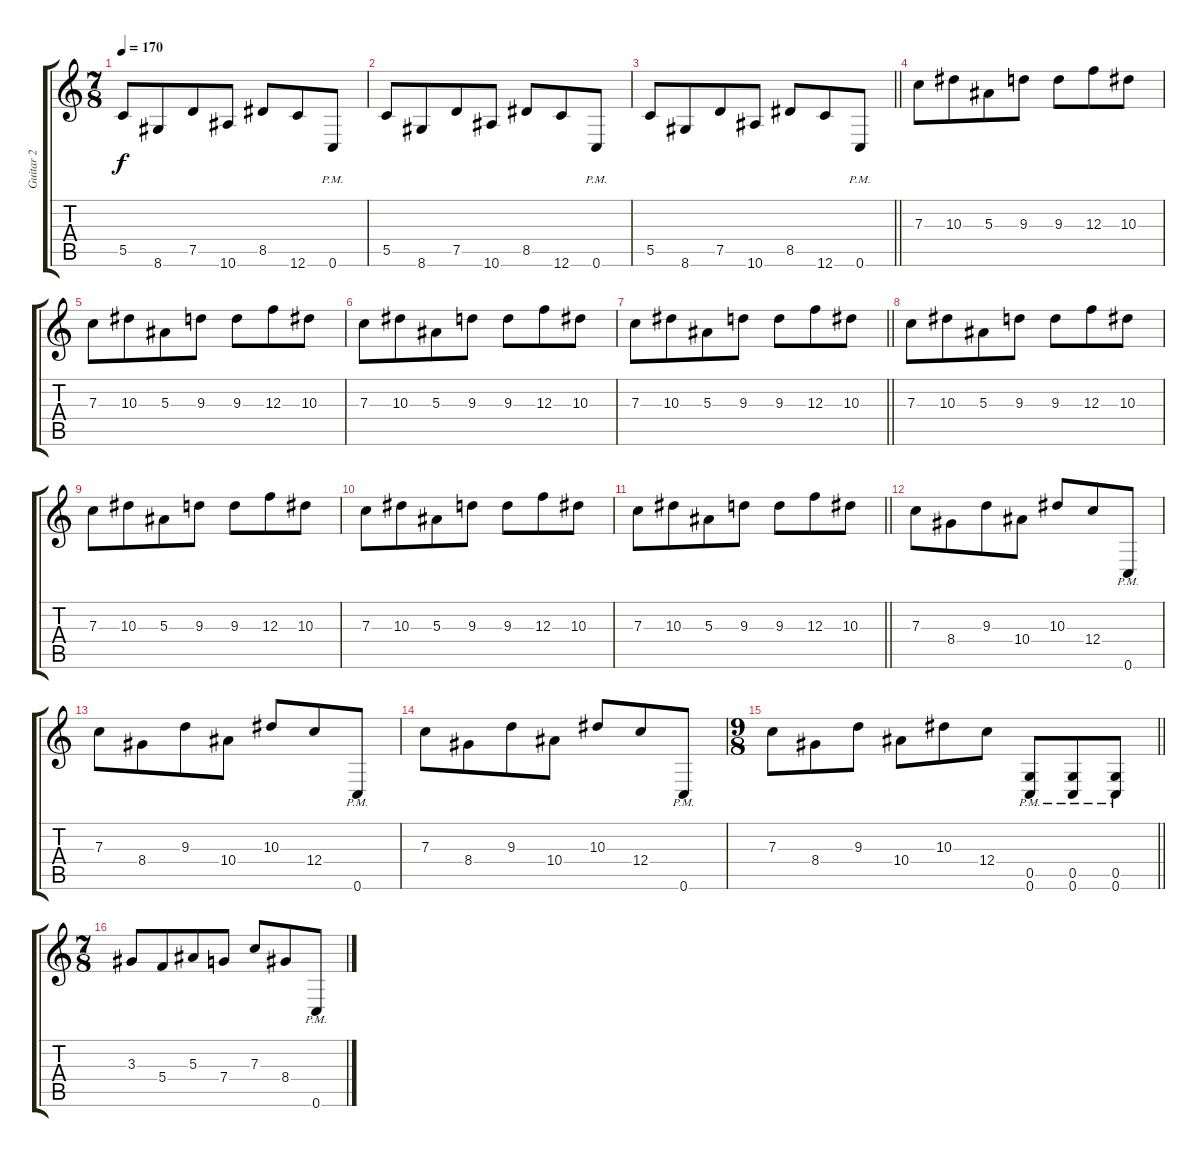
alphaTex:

\track ("Guitar 2" "Guitar 2") {instrument distortionguitar}
\staff {score tabs}
\tuning (D4 A3 F3 C3 G2 C2) {hide}
\ts (7 8)
\tempo 170
\clef g2
\ks c
5.5.8{dy f} 8.6.8 7.5.8 10.6.8 8.5.8 12.6.8 0.6{pm}.8 |
5.5.8 8.6.8 7.5.8 10.6.8 8.5.8 12.6.8 0.6{pm}.8 |
\barLineRight lightlight
5.5.8 8.6.8 7.5.8 10.6.8 8.5.8 12.6.8 0.6{pm}.8 |
7.3.8 10.3.8 5.3.8 9.3.8 9.3.8 12.3.8 10.3.8 |
7.3.8 10.3.8 5.3.8 9.3.8 9.3.8 12.3.8 10.3.8 |
7.3.8 10.3.8 5.3.8 9.3.8 9.3.8 12.3.8 10.3.8 |
\barLineRight lightlight
7.3.8 10.3.8 5.3.8 9.3.8 9.3.8 12.3.8 10.3.8 |
7.3.8 10.3.8 5.3.8 9.3.8 9.3.8 12.3.8 10.3.8 |
7.3.8 10.3.8 5.3.8 9.3.8 9.3.8 12.3.8 10.3.8 |
7.3.8 10.3.8 5.3.8 9.3.8 9.3.8 12.3.8 10.3.8 |
\barLineRight lightlight
7.3.8 10.3.8 5.3.8 9.3.8 9.3.8 12.3.8 10.3.8 |
\section ("" "")
7.3.8 8.4.8 9.3.8 10.4.8 10.3.8 12.4.8 0.6{pm}.8 |
7.3.8 8.4.8 9.3.8 10.4.8 10.3.8 12.4.8 0.6{pm}.8 |
7.3.8 8.4.8 9.3.8 10.4.8 10.3.8 12.4.8 0.6{pm}.8 |
\ts (9 8)
\barLineRight lightlight
7.3.8 8.4.8 9.3.8 10.4.8 10.3.8 12.4.8 (0.5{pm} 0.6{pm}).8 (0.5{pm} 0.6{pm}).8 (0.5{pm} 0.6{pm}).8 |
\ts (7 8)
3.3.8 5.4.8 5.3.8 7.4.8 7.3.8 8.4.8 0.6{pm}.8
